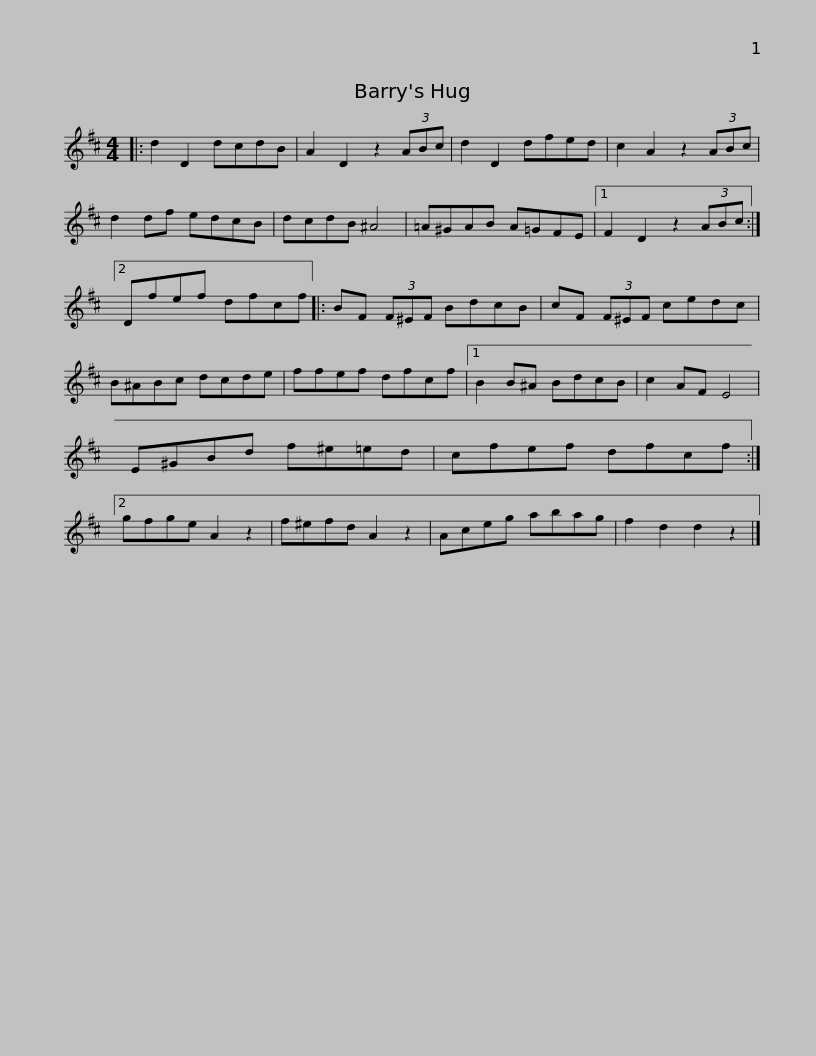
X:1
L:1/8
M:4/4
I:linebreak $
K:D
V:1 treble
V:1
|: d2 D2 dcdB | A2 D2 z2 (3ABc | d2 D2 dfed | c2 A2 z2 (3ABc | d2 df edcB | %5
 dcdB ^A4 |$ =A^GAB A=GFE |1 F2 D2 z2 (3ABc :|2 Dfef dfcf |: BF (3F^EF BdcB | %10
 cF (3F^EF cedc |$ B^ABc dcde | ffef dfcf |1 B2 B^A BdcB | c2 AF E4 | %15
 E^GBd f^e=ed |$ cfef dfcf :|2 gfge A2 z2 | f^efd A2 z2 | Aceg abag | %20
 f2 d2 d2 z2 |] %21
